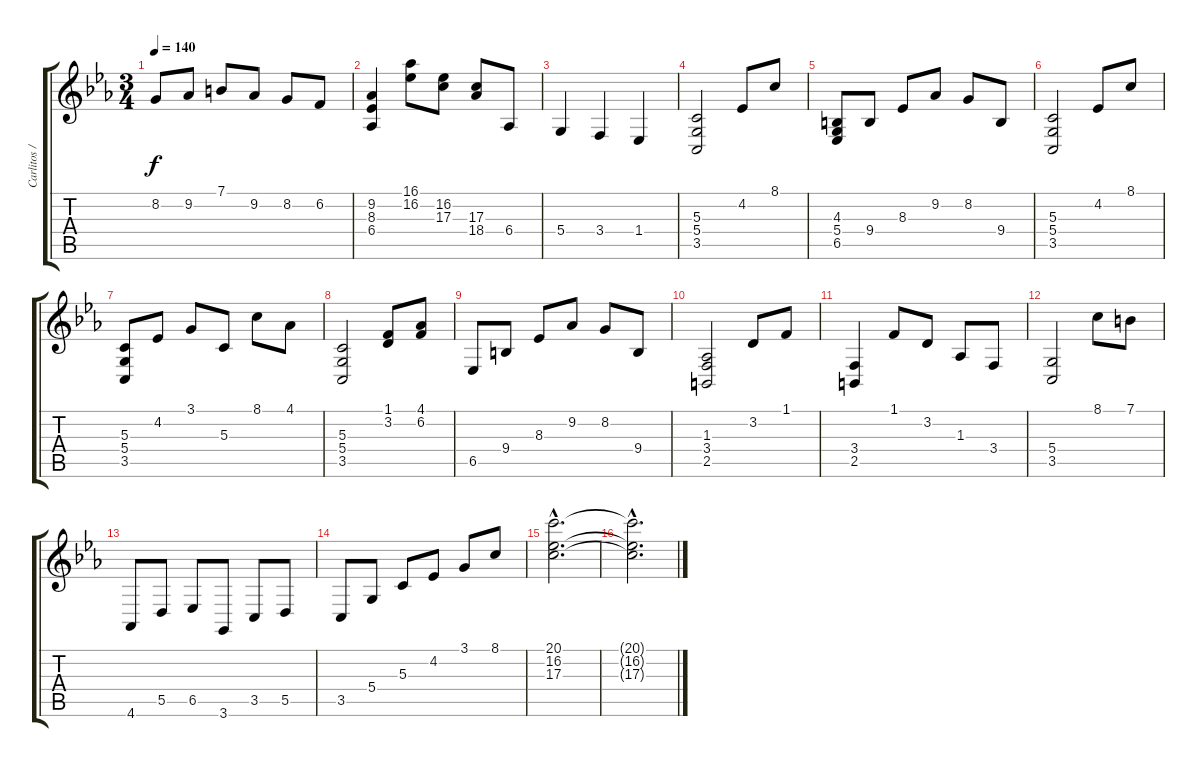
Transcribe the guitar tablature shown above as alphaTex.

\track ("Carlitos / Ale" "Carlitos /") {instrument harpsichord}
\staff {score tabs}
\tuning (E4 B3 G3 D3 A2 E2) {hide}
\ts (3 4)
\tempo 140
\clef g2
\ks cminor
8.2.8{dy f} 9.2.8 7.1.8 9.2.8 8.2.8 6.2.8 |
(9.2 8.3 6.4).4 (16.1 16.2).8 (16.2 17.3).8 (17.3 18.4).8 6.4.8 |
5.4.4 3.4.4 1.4.4 |
(5.3 5.4 3.5).2 4.2.8 8.1.8 |
(4.3 5.4 6.5).8 9.4.8 8.3.8 9.2.8 8.2.8 9.4.8 |
(5.3 5.4 3.5).2 4.2.8 8.1.8 |
(5.3 5.4 3.5).8 4.2.8 3.1.8 5.3.8 8.1.8 4.1.8 |
(5.3 5.4 3.5).2 (1.1 3.2).8 (4.1 6.2).8 |
6.5.8 9.4.8 8.3.8 9.2.8 8.2.8 9.4.8 |
(1.3 3.4 2.5).2 3.2.8 1.1.8 |
(3.4 2.5).4 1.1.8 3.2.8 1.3.8 3.4.8 |
(5.4 3.5).2 8.1.8 7.1.8 |
4.6.8 5.5.8 6.5.8 3.6.8 3.5.8 5.5.8 |
3.5.8 5.4.8 5.3.8 4.2.8 3.1.8 8.1.8 |
(20.1{hac} 16.2{hac} 17.3{hac}).2{d} |
(20.1{hac t} 16.2{hac t} 17.3{hac t}).2{d}
